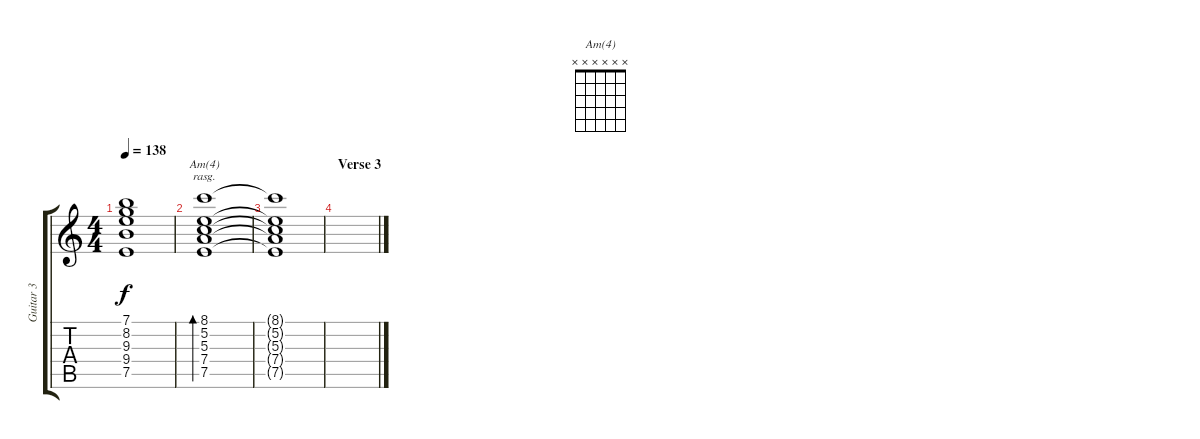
\track ("Guitar 3  - 12 strings" "Guitar 3  ") {instrument acousticguitarsteel}
\staff {score tabs}
\tuning (E4 B3 G3 D3 A2 E2) {hide}
\chord ("Am(4)" x x x x x x)
\ts (4 4)
\tempo 138
\clef g2
\ks c
(7.1{t} 8.2{t} 9.3{t} 9.4{t} 7.5{t}).1{dy f} |
(8.1 5.2 5.3 7.4 7.5).1{bd 120 ch "Am(4)" rasg ii} |
(8.1{t} 5.2{t} 5.3{t} 7.4{t} 7.5{t}).1 |
\section ("" "Verse 3")
